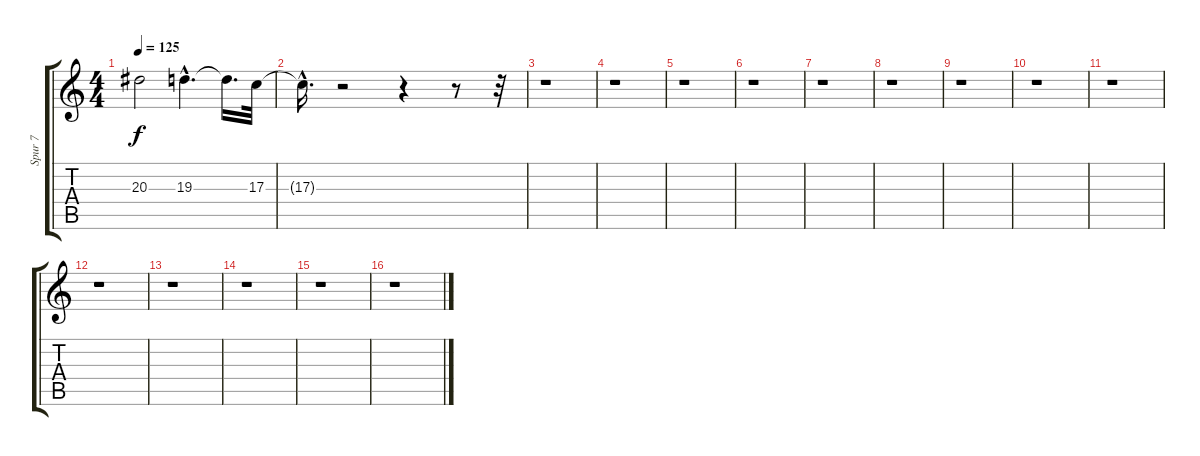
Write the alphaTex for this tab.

\track ("Spur 7" "Spur 7") {instrument frenchhorn}
\staff {score tabs}
\tuning (E4 B3 G3 D3 A2 E2) {hide}
\ts (4 4)
\tempo 125
\clef g2
\ks c
20.3.2{dy f} 19.3{hac}.4{d} 19.3{t}.16{d} 17.3.32 |
17.3{hac t}.16{d} r.2 r.4 r.8 r.32 |
r.1 |
r.1 |
r.1 |
r.1 |
r.1 |
r.1 |
r.1 |
r.1 |
r.1 |
r.1 |
r.1 |
r.1 |
r.1 |
r.1
